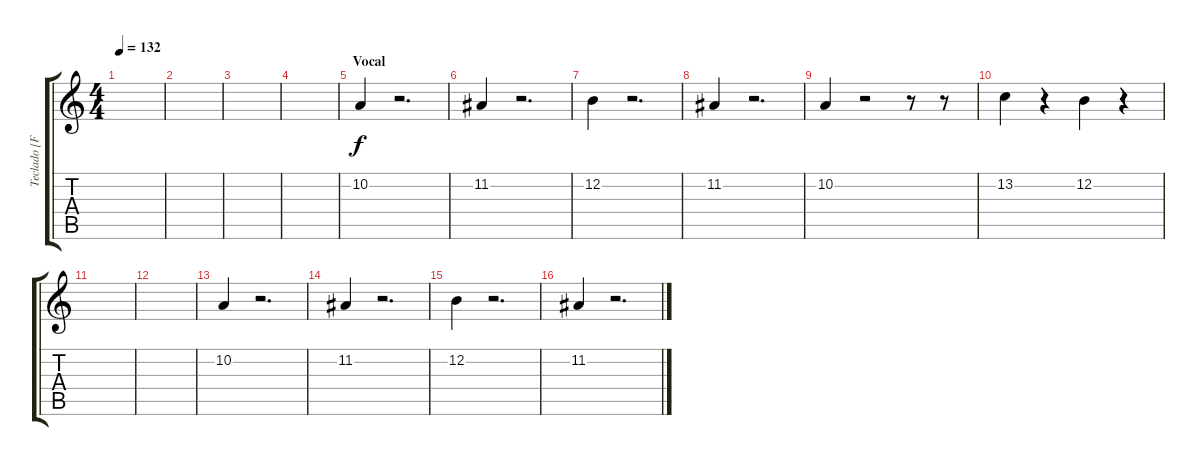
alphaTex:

\track ("Teclado [Fábio Ribeiro]" "Teclado [F") {instrument vibraphone}
\staff {score tabs}
\tuning (E4 B3 G3 D3 A2 E2) {hide}
\ts (4 4)
\tempo 132
\clef g2
\ks c
|
|
|
|
\section ("" "Vocal")
10.2.4{instrument vibraphone} r.2{d} |
11.2.4 r.2{d} |
12.2.4 r.2{d} |
11.2.4 r.2{d} |
10.2.4 r.2 r.8 r.8 |
13.2.4 r.4 12.2.4 r.4 |
|
|
10.2.4{instrument vibraphone} r.2{d} |
11.2.4 r.2{d} |
12.2.4 r.2{d} |
11.2.4 r.2{d}
